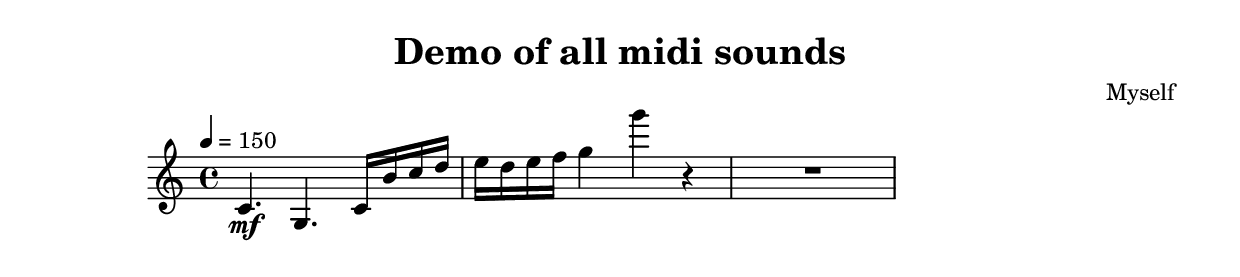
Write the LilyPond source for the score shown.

%% Do not edit this file; it is auto-generated from LSR http://lsr.dsi.unimi.it
%% This file is in the public domain.
\version "2.11.62"

\header {
  lsrtags = "midi"

  texidoc = "
Problem: How to know which @code{midiInstrument} would be best for your
composition? Solution: A LilyPond demo file.



"
  doctitle = "Demo MidiInstruments"
} % begin verbatim
\header {
  title = "Demo of all midi sounds"
  arranger = "Myself "
}

baseMelody = \relative c' {
  c4.\mf g c16 b' c d
  e16 d e f g4 g'4 r
  R1
}
melody = {
  \tempo 4 = 150
  \baseMelody
}

\score {
  \new Staff <<
    \new Voice \melody
  >>
  \layout { }
}

\score { 
  \new Staff <<
    \new Voice {
      r\mf
      \set Staff.midiInstrument = #"acoustic grand" \melody
      \set Staff.midiInstrument = #"bright acoustic" \melody
      \set Staff.midiInstrument = #"electric grand" \melody
      \set Staff.midiInstrument = #"honky-tonk" \melody
      \set Staff.midiInstrument = #"electric piano 1" \melody
      \set Staff.midiInstrument = #"electric piano 2" \melody
      \set Staff.midiInstrument = #"harpsichord" \melody
      \set Staff.midiInstrument = #"clav" \melody
      \set Staff.midiInstrument = #"celesta" \melody
      \set Staff.midiInstrument = #"glockenspiel" \melody
      \set Staff.midiInstrument = #"music box" \melody
      \set Staff.midiInstrument = #"vibraphone" \melody
      \set Staff.midiInstrument = #"marimba" \melody
      \set Staff.midiInstrument = #"xylophone" \melody
      \set Staff.midiInstrument = #"tubular bells" \melody
      \set Staff.midiInstrument = #"dulcimer" \melody
      \set Staff.midiInstrument = #"drawbar organ" \melody
      \set Staff.midiInstrument = #"percussive organ" \melody
      \set Staff.midiInstrument = #"rock organ" \melody
      \set Staff.midiInstrument = #"church organ" \melody
      \set Staff.midiInstrument = #"reed organ" \melody
      \set Staff.midiInstrument = #"accordion" \melody
      \set Staff.midiInstrument = #"harmonica" \melody
      \set Staff.midiInstrument = #"concertina" \melody
      \set Staff.midiInstrument = #"acoustic guitar (nylon)" \melody
      \set Staff.midiInstrument = #"acoustic guitar (steel)" \melody
      \set Staff.midiInstrument = #"electric guitar (jazz)" \melody
      \set Staff.midiInstrument = #"electric guitar (clean)" \melody
      \set Staff.midiInstrument = #"electric guitar (muted)" \melody
      \set Staff.midiInstrument = #"overdriven guitar" \melody
      \set Staff.midiInstrument = #"distorted guitar" \melody
      \set Staff.midiInstrument = #"acoustic bass" \melody
      \set Staff.midiInstrument = #"electric bass (finger)" \melody
      \set Staff.midiInstrument = #"electric bass (pick)" \melody
      \set Staff.midiInstrument = #"fretless bass" \melody
      \set Staff.midiInstrument = #"slap bass 1" \melody
      \set Staff.midiInstrument = #"slap bass 2" \melody
      \set Staff.midiInstrument = #"synth bass 1" \melody
      \set Staff.midiInstrument = #"synth bass 2" \melody
      \set Staff.midiInstrument = #"violin" \melody
      \set Staff.midiInstrument = #"viola" \melody
      \set Staff.midiInstrument = #"cello" \melody
      \set Staff.midiInstrument = #"contrabass" \melody
      \set Staff.midiInstrument = #"tremolo strings" \melody
      \set Staff.midiInstrument = #"pizzicato strings" \melody
      \set Staff.midiInstrument = #"orchestral strings" \melody
      \set Staff.midiInstrument = #"timpani" \melody
      \set Staff.midiInstrument = #"string ensemble 1" \melody
      \set Staff.midiInstrument = #"string ensemble 2" \melody
      \set Staff.midiInstrument = #"synthstrings 1" \melody
      \set Staff.midiInstrument = #"synthstrings 2" \melody
      \set Staff.midiInstrument = #"choir aahs" \melody
      \set Staff.midiInstrument = #"voice oohs" \melody
      \set Staff.midiInstrument = #"synth voice" \melody
      \set Staff.midiInstrument = #"orchestra hit" \melody
      \set Staff.midiInstrument = #"trumpet" \melody
      \set Staff.midiInstrument = #"trombone" \melody
      \set Staff.midiInstrument = #"tuba" \melody
      \set Staff.midiInstrument = #"muted trumpet" \melody
      \set Staff.midiInstrument = #"french horn" \melody
      \set Staff.midiInstrument = #"brass section" \melody
      \set Staff.midiInstrument = #"synthbrass 1" \melody
      \set Staff.midiInstrument = #"synthbrass 2" \melody
      \set Staff.midiInstrument = #"soprano sax" \melody
      \set Staff.midiInstrument = #"alto sax" \melody
      \set Staff.midiInstrument = #"tenor sax" \melody
      \set Staff.midiInstrument = #"baritone sax" \melody
      \set Staff.midiInstrument = #"oboe" \melody
      \set Staff.midiInstrument = #"english horn" \melody
      \set Staff.midiInstrument = #"bassoon" \melody
      \set Staff.midiInstrument = #"clarinet" \melody
      \set Staff.midiInstrument = #"piccolo" \melody
      \set Staff.midiInstrument = #"flute" \melody
      \set Staff.midiInstrument = #"recorder" \melody
      \set Staff.midiInstrument = #"pan flute" \melody
      \set Staff.midiInstrument = #"blown bottle" \melody
      \set Staff.midiInstrument = #"shakuhachi" \melody
      \set Staff.midiInstrument = #"whistle" \melody
      \set Staff.midiInstrument = #"ocarina" \melody
      \set Staff.midiInstrument = #"lead 1 (square)" \melody
      \set Staff.midiInstrument = #"lead 2 (sawtooth)" \melody
      \set Staff.midiInstrument = #"lead 3 (calliope)" \melody
      \set Staff.midiInstrument = #"lead 4 (chiff)" \melody
      \set Staff.midiInstrument = #"lead 5 (charang)" \melody
      \set Staff.midiInstrument = #"lead 6 (voice)" \melody
      \set Staff.midiInstrument = #"lead 7 (fifths)" \melody
      \set Staff.midiInstrument = #"lead 8 (bass+lead)" \melody
      \set Staff.midiInstrument = #"pad 1 (new age)" \melody
      \set Staff.midiInstrument = #"pad 2 (warm)" \melody
      \set Staff.midiInstrument = #"pad 3 (polysynth)" \melody
      \set Staff.midiInstrument = #"pad 4 (choir)" \melody
      \set Staff.midiInstrument = #"pad 5 (bowed)" \melody
      \set Staff.midiInstrument = #"pad 6 (metallic)" \melody
      \set Staff.midiInstrument = #"pad 7 (halo)" \melody
      \set Staff.midiInstrument = #"pad 8 (sweep)" \melody
      \set Staff.midiInstrument = #"fx 1 (rain)" \melody
      \set Staff.midiInstrument = #"fx 2 (soundtrack)" \melody
      \set Staff.midiInstrument = #"fx 3 (crystal)" \melody
      \set Staff.midiInstrument = #"fx 4 (atmosphere)" \melody
      \set Staff.midiInstrument = #"fx 5 (brightness)" \melody
      \set Staff.midiInstrument = #"fx 6 (goblins)" \melody
      \set Staff.midiInstrument = #"fx 7 (echoes)" \melody
      \set Staff.midiInstrument = #"fx 8 (sci-fi)" \melody
      \set Staff.midiInstrument = #"sitar" \melody
      \set Staff.midiInstrument = #"banjo" \melody
      \set Staff.midiInstrument = #"shamisen" \melody
      \set Staff.midiInstrument = #"koto" \melody
      \set Staff.midiInstrument = #"kalimba" \melody
      \set Staff.midiInstrument = #"bagpipe" \melody
      \set Staff.midiInstrument = #"fiddle" \melody
      \set Staff.midiInstrument = #"shanai" \melody
      \set Staff.midiInstrument = #"tinkle bell" \melody
      \set Staff.midiInstrument = #"agogo" \melody
      \set Staff.midiInstrument = #"steel drums" \melody
      \set Staff.midiInstrument = #"woodblock" \melody
      \set Staff.midiInstrument = #"taiko drum" \melody
      \set Staff.midiInstrument = #"melodic tom" \melody
      \set Staff.midiInstrument = #"synth drum" \melody
      \set Staff.midiInstrument = #"reverse cymbal" \melody
      \set Staff.midiInstrument = #"guitar fret noise" \melody
      \set Staff.midiInstrument = #"breath noise" \melody
      \set Staff.midiInstrument = #"seashore" \melody
      \set Staff.midiInstrument = #"bird tweet" \melody
      \set Staff.midiInstrument = #"telephone ring" \melody
      \set Staff.midiInstrument = #"helicopter" \melody
      \set Staff.midiInstrument = #"applause" \melody
      \set Staff.midiInstrument = #"gunshot" \melody
    }
  >>
  \midi { }
}
